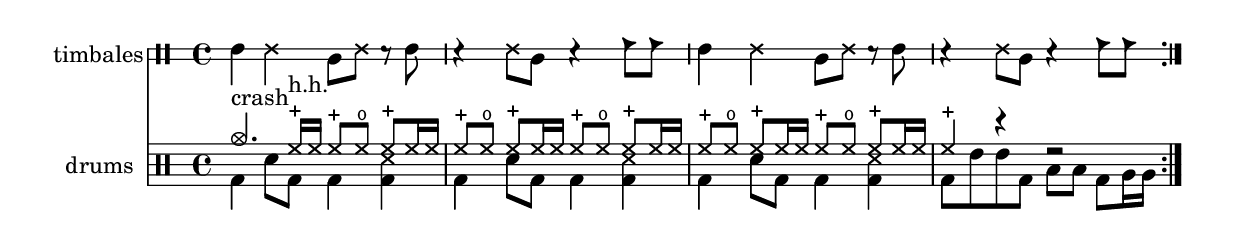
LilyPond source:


\header {
   texidoc = "In drum notation, there is a special clef symbol, drums are
   placed to their own staff positions and have note heads according to the 
   drum, an extra symbol may be attached to the drum, and the number of lines 
   may be restricted."
}


\version "2.16.0"

drh = \drummode { cymc4.^"crash" hhc16^"h.h." hh \repeat "unfold" 5 {hhc8 hho hhc8 hh16 hh} hhc4 r4 r2 }
drl = \drummode {\repeat "unfold" 3 {bd4 sn8 bd bd4 << bd ss >> } bd8 tommh tommh bd toml toml bd tomfh16 tomfh }
timb = \drummode { \repeat "unfold" 2 {timh4 ssh timl8 ssh r timh r4 ssh8 timl r4 cb8 cb} }

\score {
  \repeat "volta" 2 {
    <<
      \new DrumStaff \with {
	drumStyleTable = #timbales-style
	\override StaffSymbol #'line-count = #2
	\override BarLine #'bar-extent = #'(-1 . 1)
      } <<
	\set Staff.instrumentName = "timbales"
	\timb
      >>
      \new DrumStaff <<
	\set Staff.instrumentName = "drums"
	\new DrumVoice {\stemUp \drh }
	\new DrumVoice {\stemDown \drl }
      >>
    >>
  }
  \layout {}

  %% broken:
  
  \midi {
    \tempo 4 = 120
    }


}


